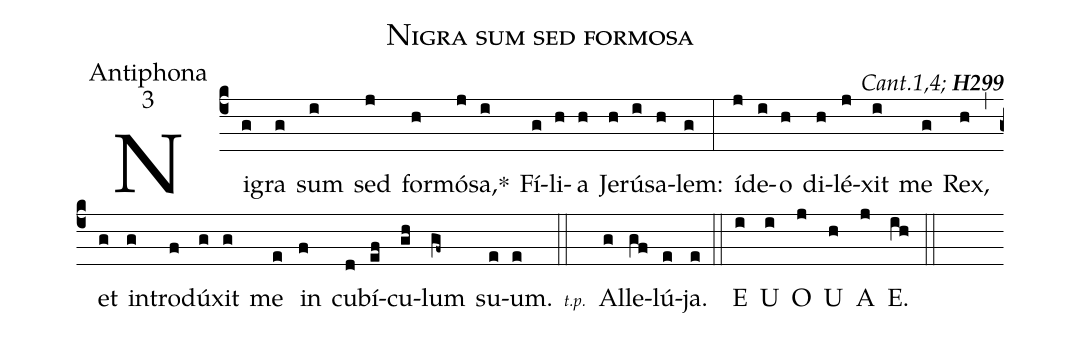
name:Nigra sum sed formosa;
office-part:Antiphona;
mode:3;
commentary:{\itshape\mdseries  Cant.1,4;\/}  {\bfseries H299};
%%
(c4) Ni(g)gra(g) sum(i) sed(j) for(h)mó(j)sa,<sp>*</sp>(i) Fí(g)li(h)a(h) Je(h)rú(i)sa(h)lem:(g) (:)
í(j)de(i)o(h) di(h)lé(j)xit(i) me(g) Rex,(h) (,)
et(g) in(g)tro(f)dú(g)xit(g) me(e) in(f) cu(d)bí(ef)cu(gh)lum(gf~) su(e)um.(e) (::)
<v>{\scriptsize\itshape t.p.\ }</v> Al(g)le(gf)lú(e)ja.(e)  (::)
<eu> E(i) U(i) O(j) U(h) A(j) E.(ih) </eu> (::)
